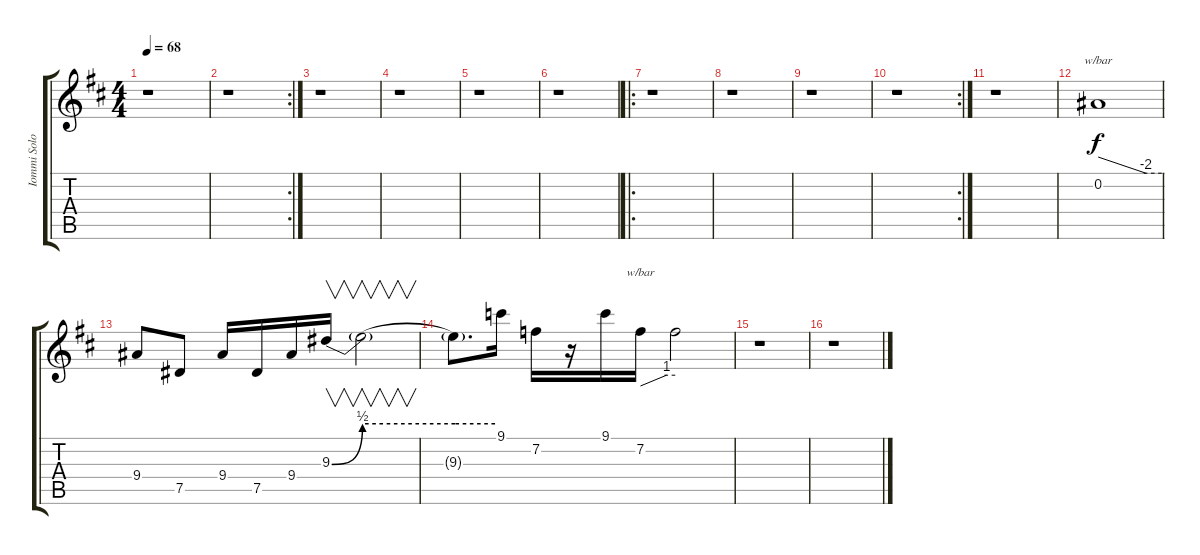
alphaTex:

\track ("Iommi Solo" "Iommi Solo") {instrument distortionguitar}
\staff {score tabs}
\tuning (Eb4 Bb3 Gb3 Db3 Ab2 Eb2) {hide}
\ts (4 4)
\tempo 68
\clef g2
\ks d
r.1{dy f} |
\rc 2
r.1 |
r.1 |
r.1 |
r.1 |
r.1 |
\ro
r.1 |
r.1 |
r.1 |
\rc 2
r.1 |
r.1 |
0.2.1{tbe (custom default 0 0 45 -8 60 -8)} |
9.4.8 7.5.8 9.4.16 7.5.16 9.4.16 9.3{be (bend 0 0 60 2)}.16{v} 9.3{be (hold 0 2 60 2) t}.2{v} |
9.3{be (hold 0 2 60 2) t}.8{d} 9.1.16 7.2.16 r.16 9.1.16 7.2.16{tbe (custom default 0 0 45 4 60 4)} 7.2{t}.2 |
r.1 |
r.1
